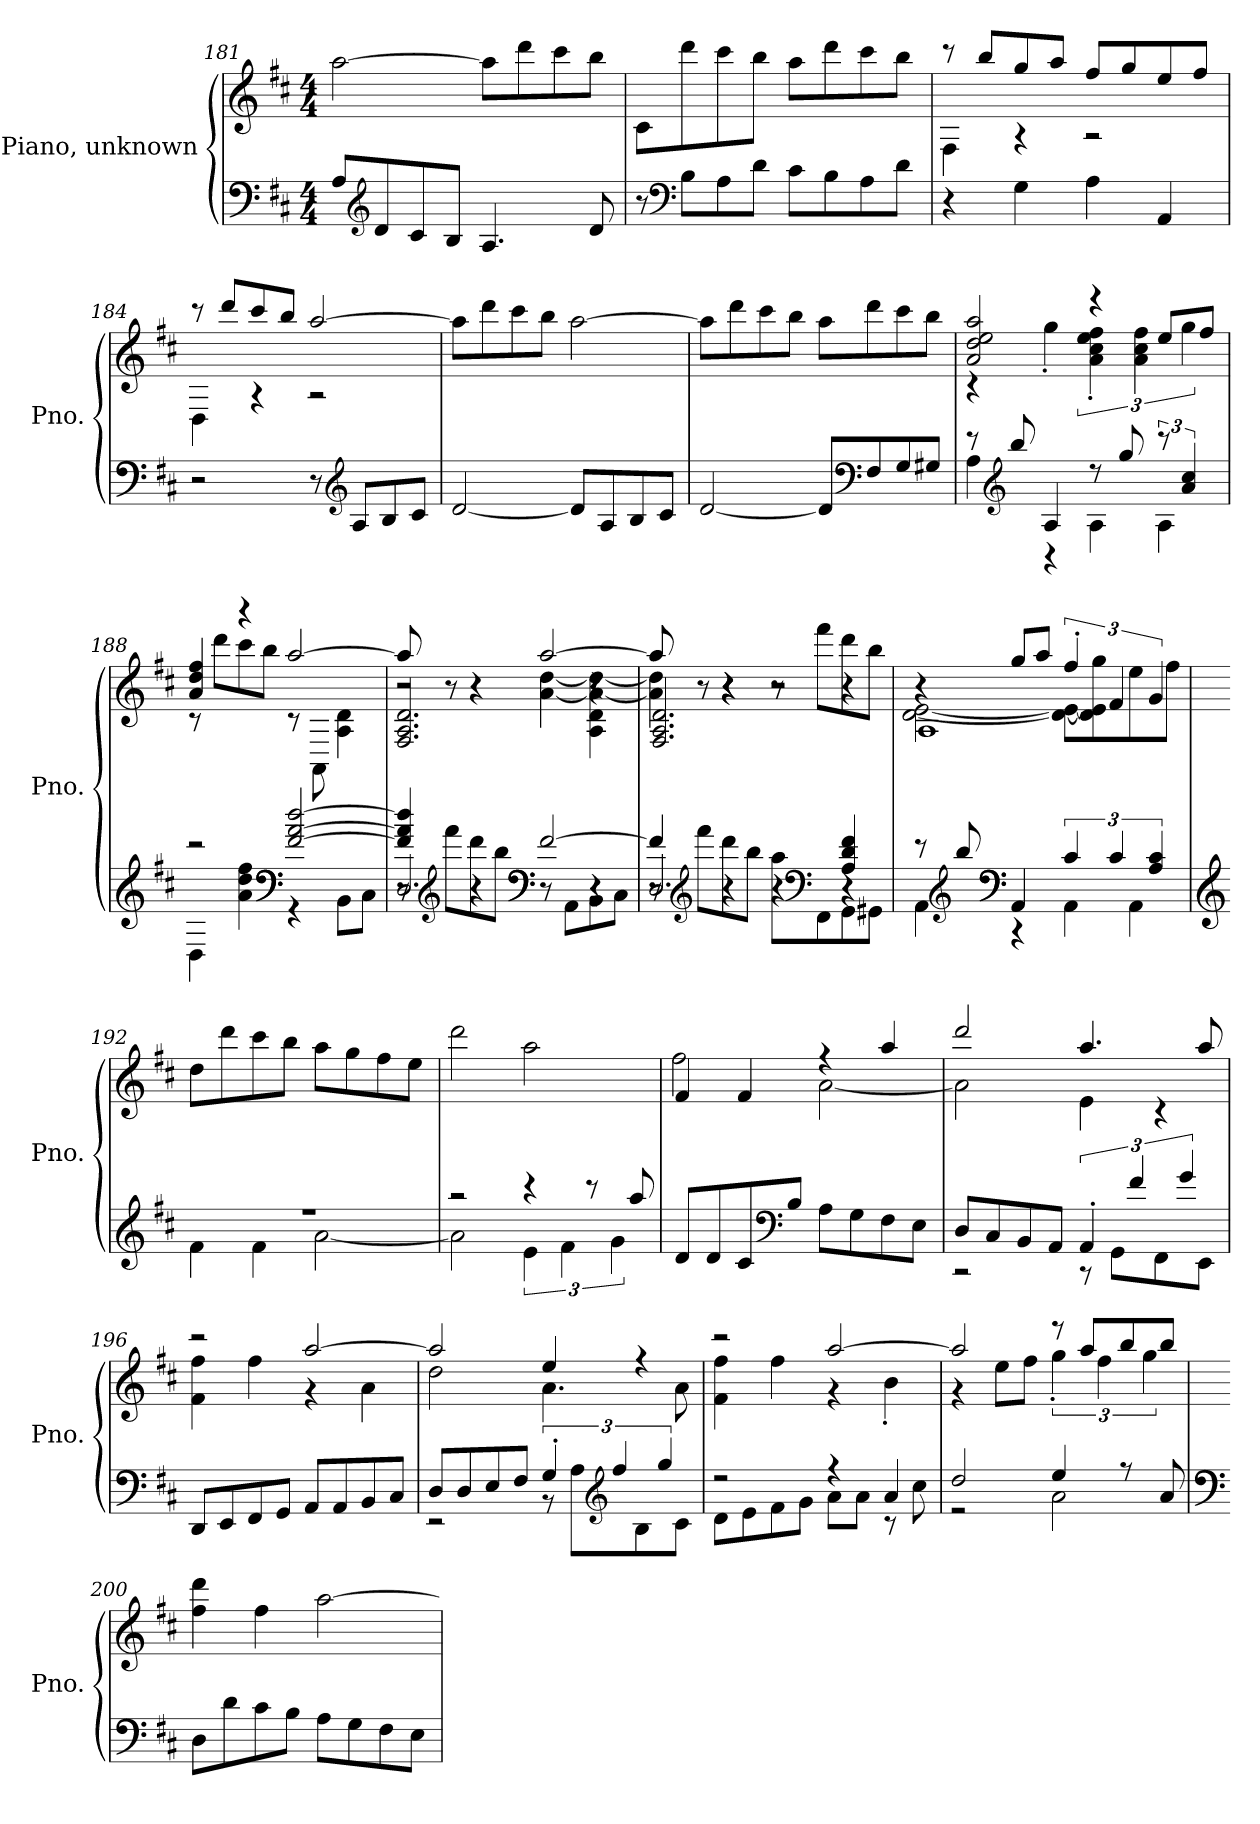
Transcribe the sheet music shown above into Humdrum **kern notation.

**kern	**kern
*part1	*part1
*staff2	*staff1
*I"Piano, unknown	*
*I'Pno.	*
*clefF4	*clefG2
*k[f#c#]	*k[f#c#]
*M4/4	*M4/4
=181	=181
8A/L	[2aa\
*clefG2	*
8d/	.
8c#/	.
8B/J	.
4.A/	8aa\L]
.	8ddd\
.	8ccc#\
8d/	8bb\J
=182	=182
8r	8c#\L
*clefF4	*
8B\L	8ddd\
8A\	8ccc#\
8d\J	8bb\J
8c#\L	8aa\L
8B\	8ddd\
8A\	8ccc#\
8d\J	8bb\J
=183	=183
*	*^
4r	8r	4F#\
.	8bb/L	.
4G\	8gg/	4r
.	8aa/J	.
4A\	8ff#/L	2r
.	8gg/	.
4AA/	8ee/	.
.	8ff#/J	.
!!LO:LB:g=z	!!
=184	=184	=184
2r	8r	4D\
.	8ddd/L	.
.	8ccc#/	4r
.	8bb/J	.
8r	[2aa/	2r
*clefG2	*	*
8A/L	.	.
8B/	.	.
8c#/J	.	.
*	*v	*v
=185	=185
[2d/	8aa\L]
.	8ddd\
.	8ccc#\
.	8bb\J
8d/L]	[2aa\
8A/	.
8B/	.
8c#/J	.
=186	=186
[2d/	8aa\L]
.	8ddd\
.	8ccc#\
.	8bb\J
8d/L]	8aa\L
*clefF4	*
8F#/	8ddd\
8G/	8ccc#\
8G#X/J	8bb\J
!!LO:PB:g=z
=187	=187
*^	*^
8r	4A\	2a/ 2dd/ 2ee/ 2aa/	4r
*clefG2	*	*	*
8bb/	.	.	.
4A/	4r	.	4gg'\
8r	4A\	4r	6a\' 6cc#\' 6ee\' 6ff#\'
8gg/	.	.	.
.	.	.	6a\ 6cc#\ 6ff#\
12r	4A\	8ee/L	.
6a/ 6cc#/	.	.	6gg\
.	.	8ff#/J	.
=188	=188	=188	=188
2r	4D\	4a/ 4dd/ 4ff#/	8r
.	.	.	8ddd\L
.	4a\ 4dd\ 4ff#\	4r	8ccc#\
.	.	.	8bb\J
*clefF4	*	*	*
[2f#/ [2a/ [2dd/	4r	[2aa/	8r
.	.	.	8AA\
.	8BB\L	.	4A\ 4d\
.	8C#\J	.	.
=189	=189	=189	=189
*	*^	*	*^
4f#/] 4a/] 4dd/]	8r	2.D/	8aa/]	2r	2.F#/ 2.A/ 2.d/
*clefG2	*	*	*	*	*
.	8fff#\L	.	8r	.	.
4r	8ddd\	.	4r	.	.
.	8bb\J	.	.	.	.
*clefF4	*	*	*	*	*
[2f#/	8r	.	[2aa/	[4a\ [4dd\	.
.	8AA\L	.	.	.	.
.	8BB\	4r	.	4A\ 4d\ 4a\_ 4dd\_	4r
.	8C#\J	.	.	.	.
!!LO:LB:g=z	!!	!!
=190	=190	=190	=190	=190	=190
4f#/]	8r	2.D/	8aa/]	4a\] 4dd\]	2.F#/ 2.A/ 2.d/
*clefG2	*	*	*	*	*
.	8fff#\L	.	8r	.	.
4r	8ddd\	.	4r	4r	.
.	8bb\J	.	.	.	.
4r	8aa\L	.	2r	8r	.
*clefF4	*	*	*	*	*
.	8FF#\	.	.	8fff#\L	.
4A/ 4d/ 4f#/	8GG\	4r	.	8ddd\	4r
.	8GG#X\J	.	.	8bb\J	.
*	*v	*v	*	*	*
=191	=191	=191	=191	=191
8r	4AA\	4r	[2d\ [2e\	1A
*clefG2	*	*	*	*
8bb/	.	.	.	.
*clefF4	*	*	*	*
4AA/	4r	8gg/L	.	.
.	.	8aa/J	.	.
6c#/	4AA\	6ff#'/	8d\_ 8e\_L	.
.	.	.	8d\] 8e\] 8gg\	.
6c#/	.	6f#/	.	.
.	4AA\	.	8ee\	.
6A/ 6c#/	.	6g/	.	.
.	.	.	8ff#\J	.
*	*	*v	*v	*v
=192	=192	=192
*clefG2	*	*
1r	4f#\	8dd\L
.	.	8ddd\
.	4f#\	8ccc#\
.	.	8bb\J
.	[2a\	8aa\L
.	.	8gg\
.	.	8ff#\
.	.	8ee\J
!!LO:LB:g=z
=193	=193	=193
2r	2a\]	2ddd\
4r	6e\	2aa\
.	6f#\	.
8r	.	.
.	6g\	.
8aa/	.	.
*v	*v	*
=194	=194
*	*^
8d/L	4f#/	2ff#\
8d/	.	.
8c#/	4f#/	.
*clefF4	*	*
8B/J	.	.
8A\L	4r	[2a\
8G\	.	.
8F#\	4aa/	.
8E\J	.	.
=195	=195	=195
*^	*	*
8D/L	2r	2ddd/	2a\]
8C#/	.	.	.
8BB/	.	.	.
8AA/J	.	.	.
6AA'/	8r	4.aa/	4e\
.	8GG\L	.	.
6f#/	.	.	.
.	8FF#\	.	4r
6g/	.	.	.
.	8EE\J	8aa/	.
*v	*v	*	*
=196	=196	=196
8DD/L	2r	4f#\ 4ff#\
8EE/	.	.
8FF#/	.	4ff#\
8GG/J	.	.
8AA/L	[2aa/	4r
8AA/	.	.
8BB/	.	4a\
8C#/J	.	.
!!LO:LB:g=z	!!
=197	=197	=197
*^	*	*
8D/L	2r	2aa/]	2dd\
8D/	.	.	.
8E/	.	.	.
8F#/J	.	.	.
6G'/	8r	4ee/	4.a\
.	8A\L	.	.
*clefG2	*	*	*
6ff#/	.	.	.
.	8B\	4r	.
6gg/	.	.	.
.	8c#\J	.	8a\
=198	=198	=198	=198
2r	8d\L	2r	4f#\ 4ff#\
.	8e\	.	.
.	8f#\	.	4ff#\
.	8g\J	.	.
4r	8a\L	[2aa/	4r
.	8a\J	.	.
4a/	8r	.	4b'\
.	8cc#\	.	.
=199	=199	=199	=199
2dd/	2r	2aa/]	4r
.	.	.	8ee\L
.	.	.	8ff#\J
4ee/	2a\	8r	6gg'\
.	.	8aa/L	.
.	.	.	6ff#\
8r	.	8bb/	.
.	.	.	6gg\
8a/	.	8bb/J	.
*v	*v	*	*
*	*v	*v
=200	=200
*clefF4	*
8D\L	4ff#\ 4ddd\
8d\	.
8c#\	4ff#\
8B\J	.
8A\L	[2aa\
8G\	.
8F#\	.
8E\J	.
=	=
*-	*-
